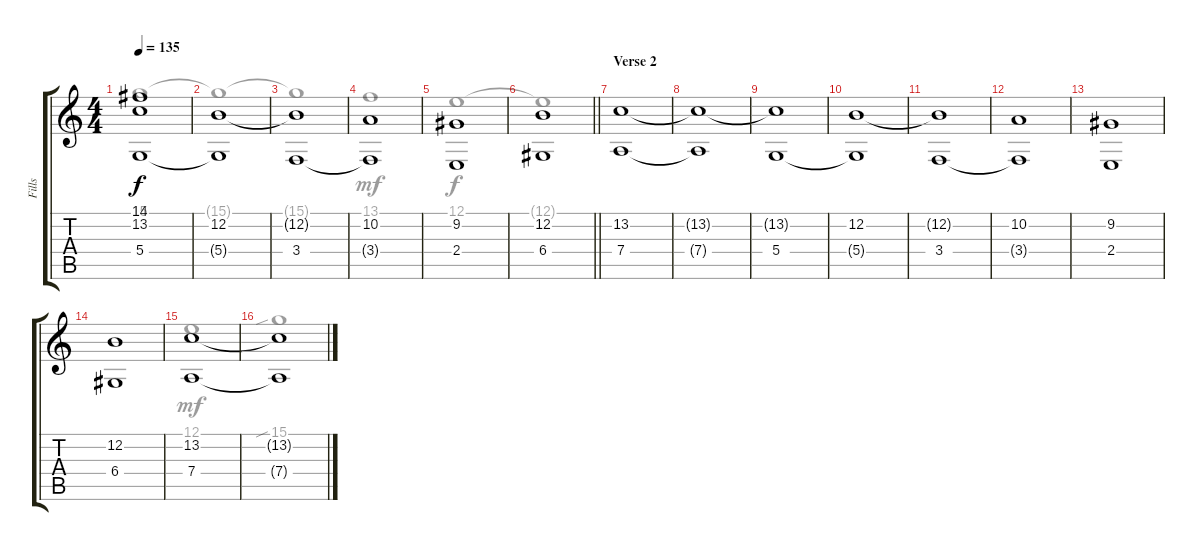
\track ("Fills" "Fills") {instrument pad2warm}
\staff {score tabs}
\tuning (E4 B3 G3 D3 A2 E2) {hide}
\voice
\ts (4 4)
\tempo 135
\clef g2
\ks c
(14.1 13.2{t} 5.4).1{dy f} |
(12.2 5.4{t}).1 |
(12.2{t} 3.4).1 |
(10.2 3.4{t}).1 |
(9.2 2.4).1 |
\barLineRight lightlight
(12.2 6.4).1 |
\section ("" "Verse 2")
(13.2 7.4).1 |
(13.2{t} 7.4{t}).1 |
(13.2{t} 5.4).1 |
(12.2 5.4{t}).1 |
(12.2{t} 3.4).1 |
(10.2 3.4{t}).1 |
(9.2 2.4).1 |
(12.2 6.4).1 |
(13.2 7.4).1 |
(13.2{t} 7.4{t}).1
\voice
\clef g2
\ottava regular
\simile none
\ks c
15.1{t}.1{dy f} |
15.1{t}.1 |
15.1{t}.1 |
13.1.1{dy mf} |
12.1.1{dy f} |
\barLineRight lightlight
12.1{t}.1 |
|
|
|
|
|
|
|
|
12.1.1{dy mf} |
15.1{sib}.1
